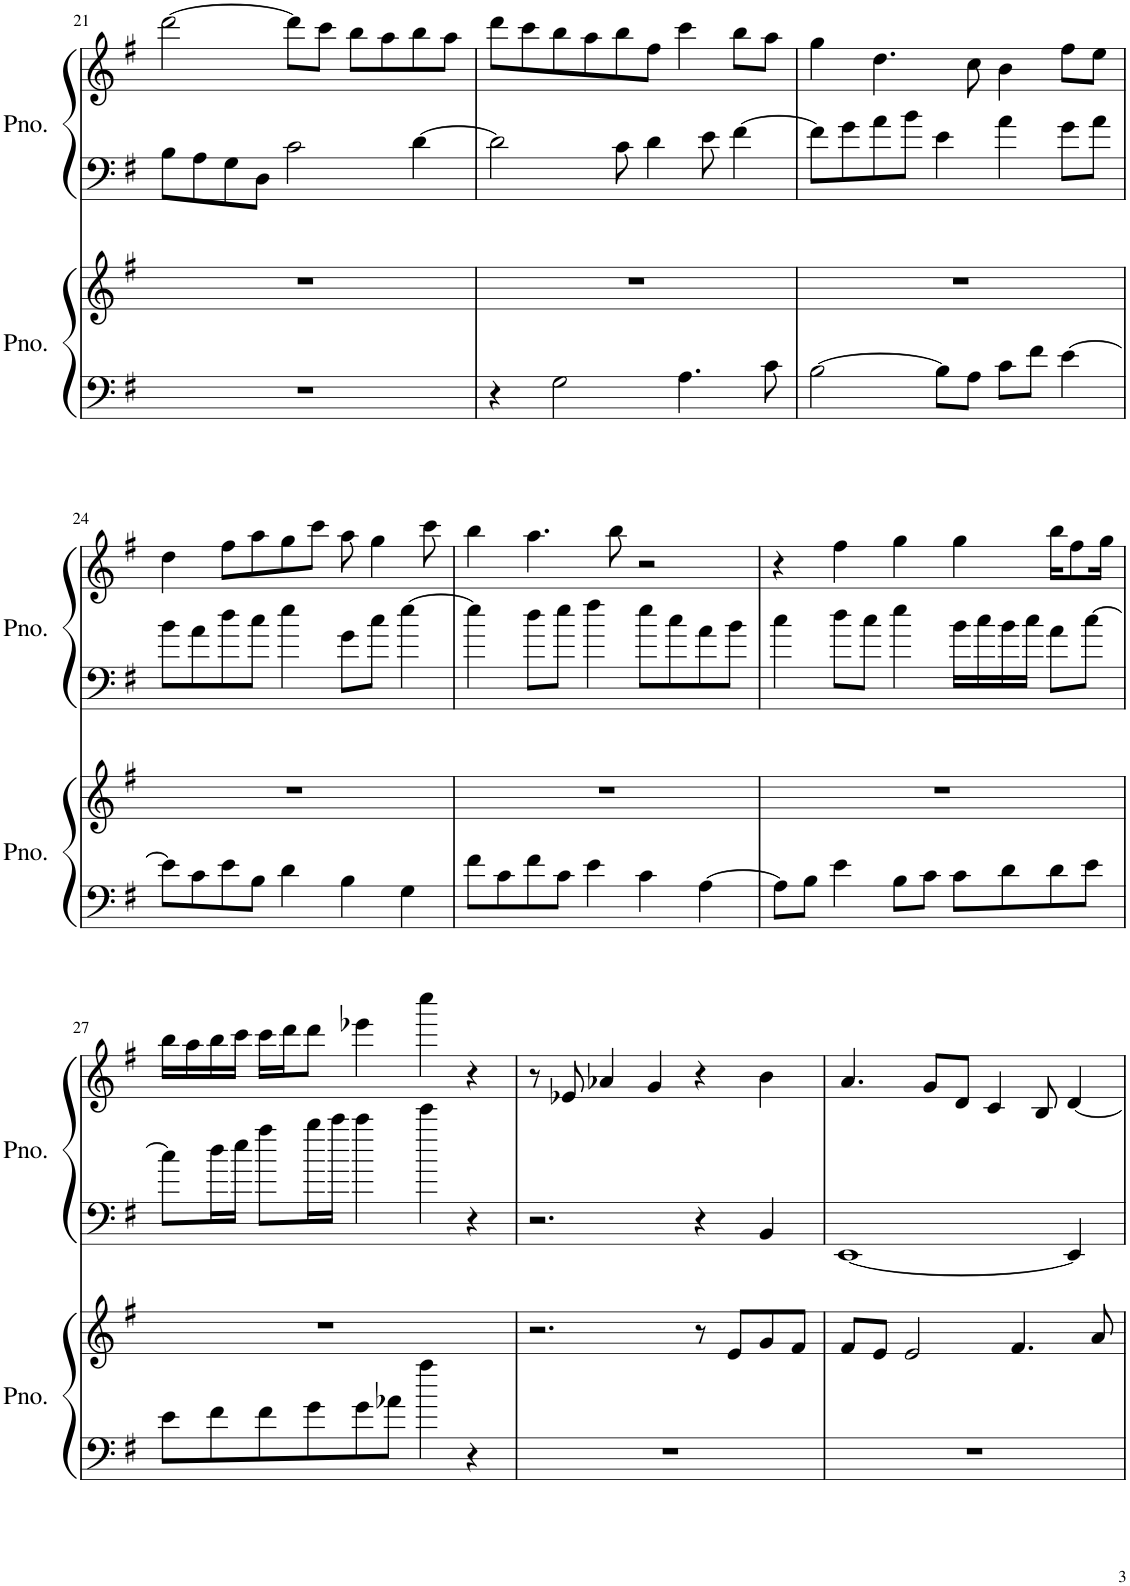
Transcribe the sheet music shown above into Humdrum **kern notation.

**kern	**kern	**kern	**kern
*part2	*part2	*part1	*part1
*staff4	*staff3	*staff2	*staff1
*I"Piano	*	*I"Piano	*
*I'Pno.	*	*I'Pno.	*
!!LO:PB:g=z
*clefF4	*clefG2	*clefF4	*clefG2
*k[f#]	*k[f#]	*k[f#]	*k[f#]
*M5/4	*M5/4	*M5/4	*M5/4
=21	=21	=21	=21
4%5r	4%5r	8B\L	[2ddd\
.	.	8A\	.
.	.	8G\	.
.	.	8D\J	.
.	.	2c\	8ddd\L]
.	.	.	8ccc\J
.	.	.	8bb\L
.	.	.	8aa\
.	.	[4d\	8bb\
.	.	.	8aa\J
=22	=22	=22	=22
4r	4%5r	2d\]	8ddd\L
.	.	.	8ccc\
2G\	.	.	8bb\
.	.	.	8aa\
.	.	8c\	8bb\
.	.	4d\	8ff#\J
4.A\	.	.	4ccc\
.	.	8e\	.
.	.	[4f#\	8bb\L
8c\	.	.	8aa\J
=23	=23	=23	=23
[2B\	4%5r	8f#\L]	4gg\
.	.	8g\	.
.	.	8a\	4.dd\
.	.	8b\J	.
8B\L]	.	4e\	.
8A\J	.	.	8cc\
8c\L	.	4a\	4b\
8f#\J	.	.	.
[4e\	.	8g\L	8ff#\L
.	.	8a\J	8ee\J
!!LO:LB:g=z
=24	=24	=24	=24
8e\L]	4%5r	8b\L	4dd\
8c\	.	8a\	.
8e\	.	8dd\	8ff#\L
8B\J	.	8cc\J	8aa\
4d\	.	4ee\	8gg\
.	.	.	8ccc\J
4B\	.	8g\L	8aa\
.	.	8cc\J	4gg\
4G\	.	[4ee\	.
.	.	.	8ccc\
=25	=25	=25	=25
8f#\L	4%5r	4ee\]	4bb\
8c\	.	.	.
8f#\	.	8dd\L	4.aa\
8c\J	.	8ee\J	.
4e\	.	4ff#\	.
.	.	.	8bb\
4c\	.	8ee\L	2r
.	.	8cc\	.
[4A\	.	8a\	.
.	.	8b\J	.
=26	=26	=26	=26
8A\L]	4%5r	4cc\	4r
8B\J	.	.	.
4e\	.	8dd\L	4ff#\
.	.	8cc\J	.
8B\L	.	4ee\	4gg\
8c\J	.	.	.
8c\L	.	16b\LL	4gg\
.	.	16cc\	.
8d\	.	16b\	.
.	.	16cc\JJ	.
8d\	.	8a\L	16bb\KL
.	.	.	8ff#\
8e\J	.	[8cc\J	.
.	.	.	16gg\Jk
!!LO:LB:g=z
=27	=27	=27	=27
8e\L	4%5r	8cc\L]	16bb\LL
.	.	.	16aa\
8f#\	.	16dd\L	16bb\
.	.	16ee\JJ	16ccc\JJ
8f#\	.	8aa\L	16ccc\LL
.	.	.	16ddd\J
8g\	.	16bb\L	8ddd\J
.	.	16ccc\JJ	.
8g\	.	4ccc\	4eee-X\
8a-X\J	.	.	.
4aa\	.	4eee\	4cccc\
4r	.	4r	4r
=28	=28	=28	=28
4%5r	2.r	2.r	8r
.	.	.	8e-X/
.	.	.	4a-X/
.	.	.	4g/
.	8r	4r	4r
.	8e/L	.	.
.	8g/	4BB/	4b\
.	8f#/J	.	.
=29	=29	=29	=29
4%5r	8f#/L	[1EE	4.a/
.	8e/J	.	.
.	2e/	.	.
.	.	.	8g/L
.	.	.	8d/J
.	.	.	4c/
.	4.f#/	.	.
.	.	.	8B/
.	.	4EE/]	[4d/
.	8a/	.	.
=	=	=	=
*-	*-	*-	*-
